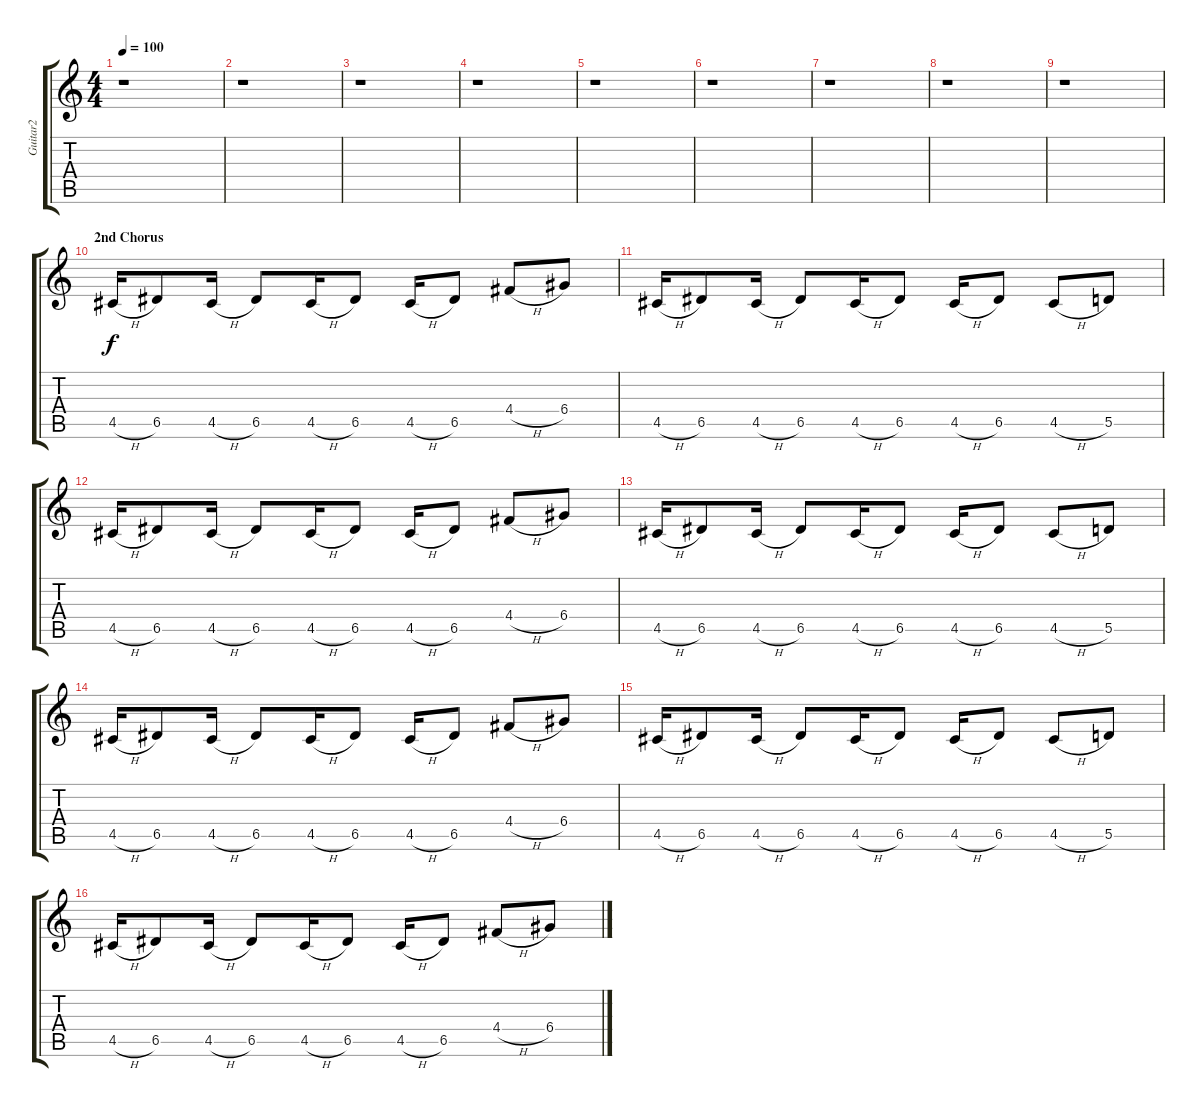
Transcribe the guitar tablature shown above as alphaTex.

\track ("Guitar2" "Guitar2") {instrument overdrivenguitar}
\staff {score tabs}
\tuning (E4 B3 G3 D3 A2 E2) {hide}
\ts (4 4)
\tempo 100
\clef g2
\ks c
r.1{dy f} |
r.1 |
r.1 |
r.1 |
r.1 |
r.1 |
r.1 |
r.1 |
r.1 |
\section ("" "2nd Chorus")
4.5{h}.16 6.5.8 4.5{h}.16 6.5.8 4.5{h}.16 6.5.8 4.5{h}.16 6.5.8 4.4{h}.8 6.4.8 |
4.5{h}.16 6.5.8 4.5{h}.16 6.5.8 4.5{h}.16 6.5.8 4.5{h}.16 6.5.8 4.5{h}.8 5.5.8 |
4.5{h}.16 6.5.8 4.5{h}.16 6.5.8 4.5{h}.16 6.5.8 4.5{h}.16 6.5.8 4.4{h}.8 6.4.8 |
4.5{h}.16 6.5.8 4.5{h}.16 6.5.8 4.5{h}.16 6.5.8 4.5{h}.16 6.5.8 4.5{h}.8 5.5.8 |
4.5{h}.16 6.5.8 4.5{h}.16 6.5.8 4.5{h}.16 6.5.8 4.5{h}.16 6.5.8 4.4{h}.8 6.4.8 |
4.5{h}.16 6.5.8 4.5{h}.16 6.5.8 4.5{h}.16 6.5.8 4.5{h}.16 6.5.8 4.5{h}.8 5.5.8 |
4.5{h}.16 6.5.8 4.5{h}.16 6.5.8 4.5{h}.16 6.5.8 4.5{h}.16 6.5.8 4.4{h}.8 6.4.8
